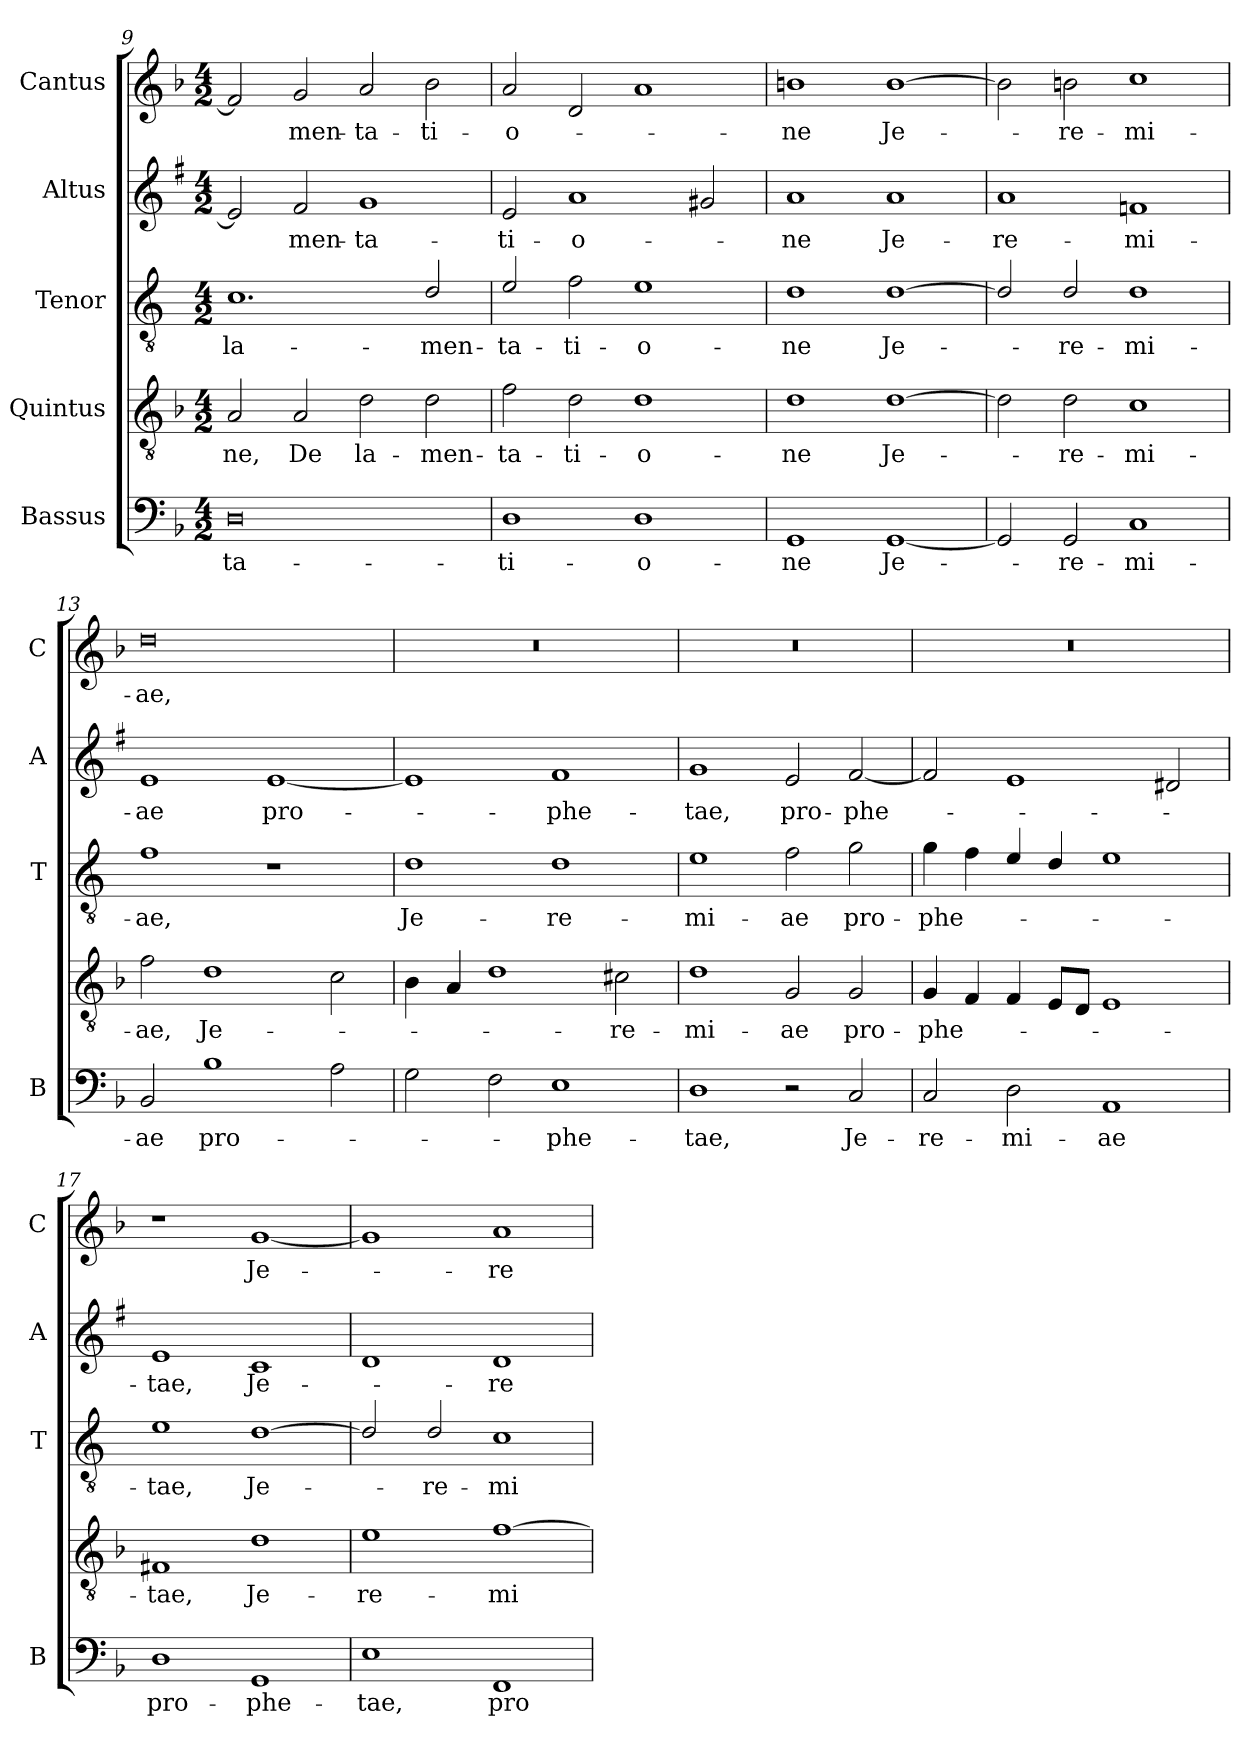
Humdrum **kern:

**kern	**text	**kern	**text	**kern	**text	**kern	**text	**kern	**text
*part5	*part5	*part4	*part4	*part3	*part3	*part2	*part2	*part1	*part1
*staff5	*staff5	*staff4	*staff4	*staff3	*staff3	*staff2	*staff2	*staff1	*staff1
*I"Bassus	*	*I"Quintus	*	*I"Tenor	*	*I"Altus	*	*I"Cantus	*
*I'B	*	*	*	*I'T	*	*I'A	*	*I'C	*
*clefF4	*	*clefGv2	*	*clefGv2	*	*clefG2	*	*clefG2	*
*	*	*	*	*ITrd4c7	*	*ITrd1c2	*	*	*
*k[b-]	*	*k[b-]	*	*k[b-]	*	*k[b-]	*	*k[b-]	*
*F:	*	*F:	*	*F:	*	*F:	*	*F:	*
*M4/2	*	*M4/2	*	*M4/2	*	*M4/2	*	*M4/2	*
=9	=9	=9	=9	=9	=9	=9	=9	=9	=9
!	!LO:LY:b	!	!LO:LY:b	!	!LO:LY:b	!	!	!	!
0D	-ta-	2A/	-ne,	1.F	la-	2d/]	.	2f/]	.
!	!	!	!LO:LY:b	!	!	!	!LO:LY:b	!	!LO:LY:b
.	.	2A/	De	.	.	2e/	-men-	2g/	-men-
!	!	!	!LO:LY:b	!	!	!	!LO:LY:b	!	!LO:LY:b
.	.	2d\	la-	.	.	1f	-ta-	2a/	-ta-
!	!	!	!LO:LY:b	!	!LO:LY:b	!	!	!	!LO:LY:b
.	.	2d\	-men-	2G/	-men-	.	.	2b-\	-ti-
=10	=10	=10	=10	=10	=10	=10	=10	=10	=10
!	!LO:LY:b	!	!LO:LY:b	!	!LO:LY:b	!	!LO:LY:b	!	!LO:LY:b
1D	-ti-	2f\	-ta-	2A/	-ta-	2d/	-ti-	2a/	-o-
!	!	!	!LO:LY:b	!	!LO:LY:b	!	!LO:LY:b	!	!
.	.	2d\	-ti-	2B-\	-ti-	1g	-o-	2d/	.
!	!LO:LY:b	!	!LO:LY:b	!	!LO:LY:b	!	!	!	!
1D	-o-	1d	-o-	1A	-o-	.	.	1a	.
.	.	.	.	.	.	2f#X/	.	.	.
=11	=11	=11	=11	=11	=11	=11	=11	=11	=11
!	!LO:LY:b	!	!LO:LY:b	!	!LO:LY:b	!	!LO:LY:b	!	!LO:LY:b
1GG	-ne	1d	-ne	1G	-ne	1g	-ne	1bn	-ne
!	!LO:LY:b	!	!LO:LY:b	!	!LO:LY:b	!	!LO:LY:b	!	!LO:LY:b
[1GG	Je-	[1d	Je-	[1G	Je-	1g	Je-	[1b	Je-
!!LO:LB:g=z
=12	=12	=12	=12	=12	=12	=12	=12	=12	=12
!	!	!	!	!	!	!	!LO:LY:b	!	!
2GG/]	.	2d\]	.	2G/]	.	1g	-re-	2b\]	.
!	!LO:LY:b	!	!LO:LY:b	!	!LO:LY:b	!	!	!	!LO:LY:b
2GG/	-re-	2d\	-re-	2G/	-re-	.	.	2bn\	-re-
!	!LO:LY:b	!	!LO:LY:b	!	!LO:LY:b	!	!LO:LY:b	!	!LO:LY:b
1C	-mi-	1c	-mi-	1G	-mi-	1e-X	-mi-	1cc	-mi-
=13	=13	=13	=13	=13	=13	=13	=13	=13	=13
!	!LO:LY:b	!	!LO:LY:b	!	!LO:LY:b	!	!LO:LY:b	!	!LO:LY:b
2BB-/	-ae	2f\	-ae,	1B-	-ae,	1d	-ae	0dd	-ae,
!	!LO:LY:b	!	!LO:LY:b	!	!	!	!	!	!
1B-	pro-	1d	Je-	.	.	.	.	.	.
!	!	!	!	!	!	!	!LO:LY:b	!	!
.	.	.	.	1r	.	[1d	pro-	.	.
2A\	.	2c\	.	.	.	.	.	.	.
=14	=14	=14	=14	=14	=14	=14	=14	=14	=14
!	!	!	!	!	!LO:LY:b	!	!	!	!
2G\	.	4B-\	.	1G	Je-	1d]	.	0r	.
.	.	4A/	.	.	.	.	.	.	.
2F\	.	1d	.	.	.	.	.	.	.
!	!LO:LY:b	!	!	!	!LO:LY:b	!	!LO:LY:b	!	!
1E	-phe-	.	.	1G	-re-	1e	-phe-	.	.
!	!	!	!LO:LY:b	!	!	!	!	!	!
.	.	2c#X\	-re-	.	.	.	.	.	.
=15	=15	=15	=15	=15	=15	=15	=15	=15	=15
!	!LO:LY:b	!	!LO:LY:b	!	!LO:LY:b	!	!LO:LY:b	!	!
1D	-tae,	1d	-mi-	1A	-mi-	1f	-tae,	0r	.
!	!	!	!LO:LY:b	!	!LO:LY:b	!	!LO:LY:b	!	!
2r	.	2G/	-ae	2B-\	-ae	2d/	pro-	.	.
!	!LO:LY:b	!	!LO:LY:b	!	!LO:LY:b	!	!LO:LY:b	!	!
2C/	Je-	2G/	pro-	2c\	pro-	[2e/	-phe-	.	.
=16	=16	=16	=16	=16	=16	=16	=16	=16	=16
!	!LO:LY:b	!	!LO:LY:b	!	!LO:LY:b	!	!	!	!
2C/	-re-	4G/	-phe-	4c\	-phe-	2e/]	.	0r	.
.	.	4F/	.	4B-\	.	.	.	.	.
!	!LO:LY:b	!	!	!	!	!	!	!	!
2D\	-mi-	4F/	.	4A/	.	1d	.	.	.
.	.	8E/L	.	4G/	.	.	.	.	.
.	.	8D/J	.	.	.	.	.	.	.
!	!LO:LY:b	!	!	!	!	!	!	!	!
1AA	-ae	1E	.	1A	.	.	.	.	.
.	.	.	.	.	.	2c#X/	.	.	.
=17	=17	=17	=17	=17	=17	=17	=17	=17	=17
!	!LO:LY:b	!	!LO:LY:b	!	!LO:LY:b	!	!LO:LY:b	!	!
1D	pro-	1F#X	-tae,	1A	-tae,	1d	-tae,	1r	.
!	!LO:LY:b	!	!LO:LY:b	!	!LO:LY:b	!	!LO:LY:b	!	!LO:LY:b
1GG	-phe-	1d	Je-	[1G	Je-	1B-	Je-	[1g	Je-
!!LO:PB:g=z
=18	=18	=18	=18	=18	=18	=18	=18	=18	=18
!	!LO:LY:b	!	!LO:LY:b	!	!	!	!	!	!
1E	-tae,	1e	-re-	2G/]	.	1c	.	1g]	.
!	!	!	!	!	!LO:LY:b	!	!	!	!
.	.	.	.	2G/	-re-	.	.	.	.
!	!LO:LY:b	!	!LO:LY:b	!	!LO:LY:b	!	!LO:LY:b	!	!LO:LY:b
1FF	pro-	[1f	-mi-	1F	-mi-	1c	-re-	1a	-re-
=	=	=	=	=	=	=	=	=	=
*-	*-	*-	*-	*-	*-	*-	*-	*-	*-
